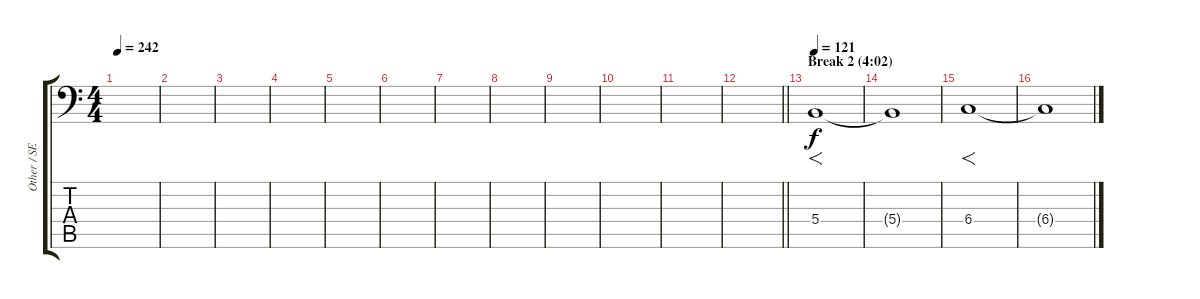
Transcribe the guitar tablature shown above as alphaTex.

\track ("Other / SE" "Other / SE") {instrument applause}
\staff {score tabs}
\tuning (D4 E3 C3 Gb2 Db2 Gb1) {hide}
\ts (4 4)
\tempo 242
\clef f4
\ks c
|
|
|
|
|
|
|
|
|
|
|
\barLineRight lightlight
|
\section ("" "Break 2 (4:02)")
\tempo 121
5.4.1{f volume 16 instrument fx4atmosphere} |
5.4{t}.1 |
6.4.1{f} |
6.4{t}.1
